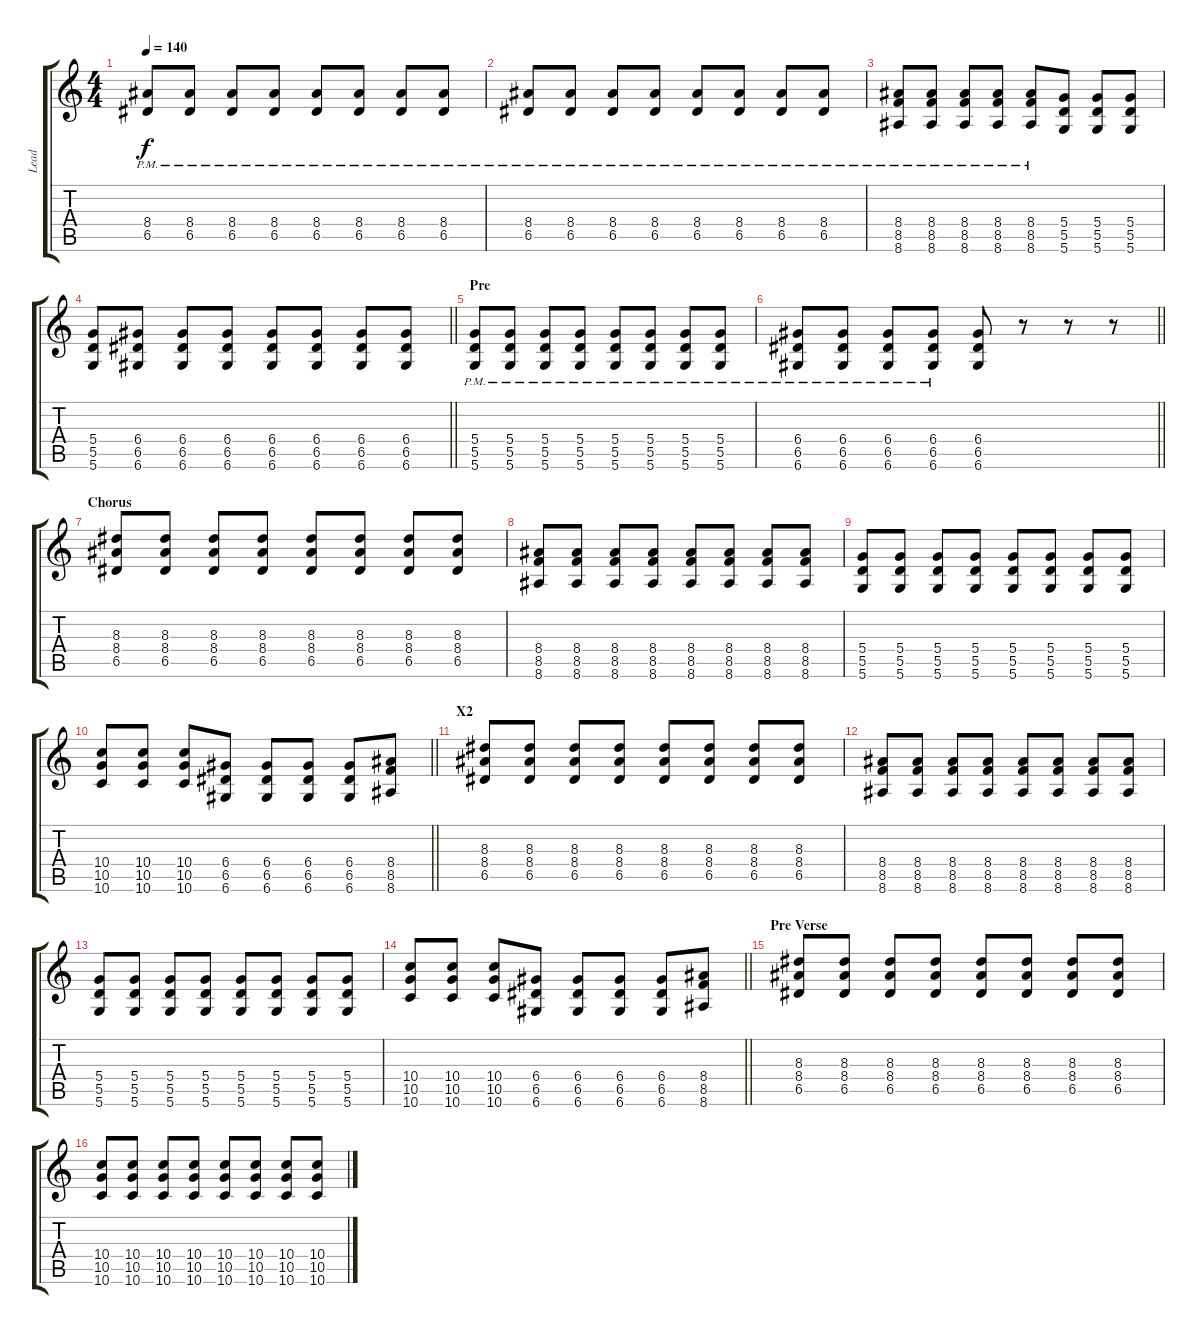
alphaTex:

\track ("Lead" "Lead") {instrument distortionguitar}
\staff {score tabs}
\tuning (E4 B3 G3 D3 A2 D2) {hide}
\ts (4 4)
\tempo 140
\clef g2
\ks c
(8.4{pm} 6.5{pm}).8{dy f} (8.4{pm} 6.5{pm}).8 (8.4{pm} 6.5{pm}).8 (8.4{pm} 6.5{pm}).8 (8.4{pm} 6.5{pm}).8 (8.4{pm} 6.5{pm}).8 (8.4{pm} 6.5{pm}).8 (8.4{pm} 6.5{pm}).8 |
(8.4{pm} 6.5{pm}).8 (8.4{pm} 6.5{pm}).8 (8.4{pm} 6.5{pm}).8 (8.4{pm} 6.5{pm}).8 (8.4{pm} 6.5{pm}).8 (8.4{pm} 6.5{pm}).8 (8.4{pm} 6.5{pm}).8 (8.4{pm} 6.5{pm}).8 |
(8.4{pm} 8.5{pm} 8.6{pm}).8 (8.4{pm} 8.5{pm} 8.6{pm}).8 (8.4{pm} 8.5{pm} 8.6{pm}).8 (8.4{pm} 8.5{pm} 8.6{pm}).8 (8.4{pm} 8.5{pm} 8.6{pm}).8 (5.4 5.5 5.6).8 (5.4 5.5 5.6).8 (5.4 5.5 5.6).8 |
\barLineRight lightlight
(5.4 5.5 5.6).8 (6.4 6.5 6.6).8 (6.4 6.5 6.6).8 (6.4 6.5 6.6).8 (6.4 6.5 6.6).8 (6.4 6.5 6.6).8 (6.4 6.5 6.6).8 (6.4 6.5 6.6).8 |
\section ("" "Pre")
(5.4{pm} 5.5{pm} 5.6{pm}).8 (5.4{pm} 5.5{pm} 5.6{pm}).8 (5.4{pm} 5.5{pm} 5.6{pm}).8 (5.4{pm} 5.5{pm} 5.6{pm}).8 (5.4{pm} 5.5{pm} 5.6{pm}).8 (5.4{pm} 5.5{pm} 5.6{pm}).8 (5.4{pm} 5.5{pm} 5.6{pm}).8 (5.4{pm} 5.5{pm} 5.6{pm}).8 |
\barLineRight lightlight
(6.4{pm} 6.5{pm} 6.6{pm}).8 (6.4{pm} 6.5{pm} 6.6{pm}).8 (6.4{pm} 6.5{pm} 6.6{pm}).8 (6.4{pm} 6.5{pm} 6.6{pm}).8 (6.4 6.5 6.6).8 r.8 r.8 r.8 |
\section ("" "Chorus")
(8.3 8.4 6.5).8 (8.3 8.4 6.5).8 (8.3 8.4 6.5).8 (8.3 8.4 6.5).8 (8.3 8.4 6.5).8 (8.3 8.4 6.5).8 (8.3 8.4 6.5).8 (8.3 8.4 6.5).8 |
(8.4 8.5 8.6).8 (8.4 8.5 8.6).8 (8.4 8.5 8.6).8 (8.4 8.5 8.6).8 (8.4 8.5 8.6).8 (8.4 8.5 8.6).8 (8.4 8.5 8.6).8 (8.4 8.5 8.6).8 |
(5.4 5.5 5.6).8 (5.4 5.5 5.6).8 (5.4 5.5 5.6).8 (5.4 5.5 5.6).8 (5.4 5.5 5.6).8 (5.4 5.5 5.6).8 (5.4 5.5 5.6).8 (5.4 5.5 5.6).8 |
\barLineRight lightlight
(10.4 10.5 10.6).8 (10.4 10.5 10.6).8 (10.4 10.5 10.6).8 (6.4 6.5 6.6).8 (6.4 6.5 6.6).8 (6.4 6.5 6.6).8 (6.4 6.5 6.6).8 (8.4 8.5 8.6).8 |
\section ("" "X2")
(8.3 8.4 6.5).8 (8.3 8.4 6.5).8 (8.3 8.4 6.5).8 (8.3 8.4 6.5).8 (8.3 8.4 6.5).8 (8.3 8.4 6.5).8 (8.3 8.4 6.5).8 (8.3 8.4 6.5).8 |
(8.4 8.5 8.6).8 (8.4 8.5 8.6).8 (8.4 8.5 8.6).8 (8.4 8.5 8.6).8 (8.4 8.5 8.6).8 (8.4 8.5 8.6).8 (8.4 8.5 8.6).8 (8.4 8.5 8.6).8 |
(5.4 5.5 5.6).8 (5.4 5.5 5.6).8 (5.4 5.5 5.6).8 (5.4 5.5 5.6).8 (5.4 5.5 5.6).8 (5.4 5.5 5.6).8 (5.4 5.5 5.6).8 (5.4 5.5 5.6).8 |
\barLineRight lightlight
(10.4 10.5 10.6).8 (10.4 10.5 10.6).8 (10.4 10.5 10.6).8 (6.4 6.5 6.6).8 (6.4 6.5 6.6).8 (6.4 6.5 6.6).8 (6.4 6.5 6.6).8 (8.4 8.5 8.6).8 |
\section ("" "Pre Verse")
(8.3 8.4 6.5).8 (8.3 8.4 6.5).8 (8.3 8.4 6.5).8 (8.3 8.4 6.5).8 (8.3 8.4 6.5).8 (8.3 8.4 6.5).8 (8.3 8.4 6.5).8 (8.3 8.4 6.5).8 |
(10.4 10.5 10.6).8 (10.4 10.5 10.6).8 (10.4 10.5 10.6).8 (10.4 10.5 10.6).8 (10.4 10.5 10.6).8 (10.4 10.5 10.6).8 (10.4 10.5 10.6).8 (10.4 10.5 10.6).8
